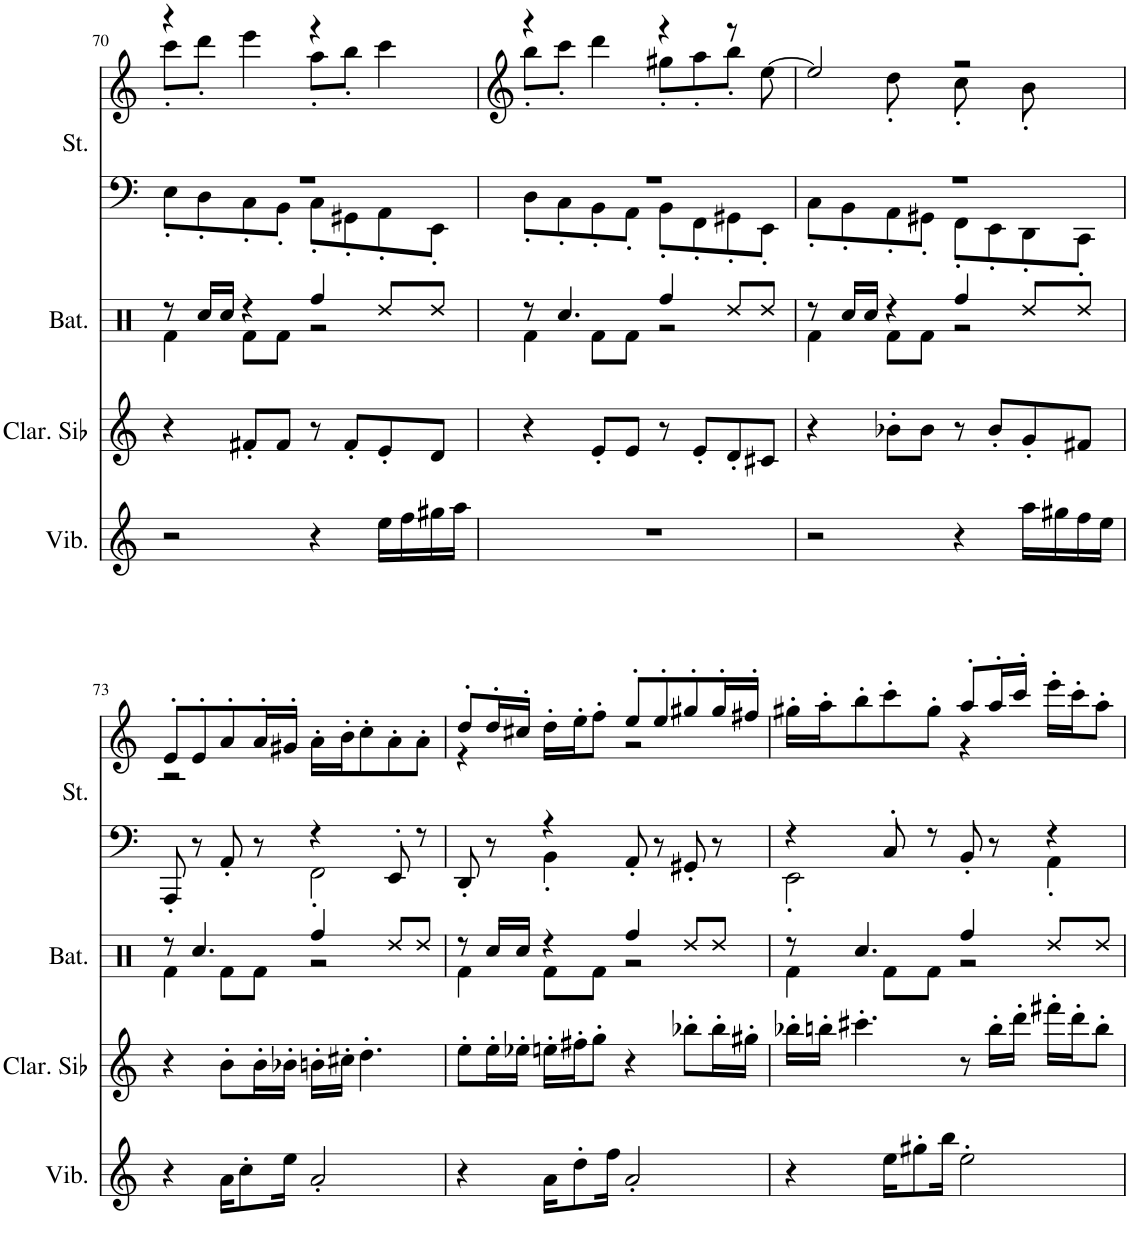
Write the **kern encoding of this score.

**kern	**kern	**kern	**kern	**kern
*part4	*part3	*part2	*part1	*part1
*staff5	*staff4	*staff3	*staff2	*staff1
*I"Vibraphone	*I"Clarinette en Sib	*I"Batterie	*I"Cordes	*
*I'Vib.	*I'Clar. Sib	*I'Bat.	*	*
!!LO:PB:g=z
*clefG2	*clefG2	*clefX	*clefF4	*clefG2
*	*Trd1c2	*	*	*
*k[]	*k[]	*k[]	*k[]	*k[]
*M2/2	*M2/2	*M2/2	*M2/2	*M2/2
=70	=70	=70	=70	=70
*	*	*^	*^	*^
2r	4r	8r	4Rf\	1r	8E'\L	4r	8ccc'\L
.	.	16Rcc/LL	.	.	8D'\	.	8ddd'\J
.	.	16Rcc/JJ	.	.	.	.	.
.	8f#X'/L	4r	8Rf\L	.	8C'\	4eee\	4ryy
.	8f#/J	.	8Rf\J	.	8BB'\J	.	.
4r	8r	4Rff/	2r	.	8C'\L	4r	8aa'\L
.	8f#'/L	.	.	.	8GG#X'\	.	8bb'\J
16ee\LL	8e'/	8Rdd/L	.	.	8AA'\	4ccc\	4ryy
16ff\	.	.	.	.	.	.	.
16gg#X\	8d/J	8Rdd/J	.	.	8EE'\J	.	.
16aa\JJ	.	.	.	.	.	.	.
=71	=71	=71	=71	=71	=71	=71	=71
1r	4r	8r	4Rf\	1r	8D'\L	4r	8bb'\L
.	.	4.Rcc/	.	.	8C'\	.	8ccc'\J
.	8e'/L	.	8Rf\L	.	8BB'\	4ddd\	4ryy
.	8e/J	.	8Rf\J	.	8AA'\J	.	.
.	8r	4Rff/	2r	.	8BB'\L	4r	8gg#X'\L
.	8e'/L	.	.	.	8FF'\	.	8aa'\
.	8d'/	8Rdd/L	.	.	8GG#X'\	8r	8bb'\J
.	8c#X/J	8Rdd/J	.	.	8EE'\J	[8ee\	8ryy
=72	=72	=72	=72	=72	=72	=72	=72
2r	4r	8r	4Rf\	1r	8C'\L	2ee/]	4ryy
.	.	16Rcc/LL	.	.	8BB'\	.	.
.	.	16Rcc/JJ	.	.	.	.	.
.	8b-X'\L	4r	8Rf\L	.	8AA'\	.	8dd'\
.	8b-\J	.	8Rf\J	.	8GG#X'\J	.	8ryy
4r	8r	4Rff/	2r	.	8FF'\L	2r	8cc'\
.	8b-'/L	.	.	.	8EE'\	.	8ryy
16aa\LL	8g'/	8Rdd/L	.	.	8DD'\	.	8b'\
16gg#X\	.	.	.	.	.	.	.
16ff\	8f#X/J	8Rdd/J	.	.	8CC'\J	.	8ryy
16ee\JJ	.	.	.	.	.	.	.
!!LO:LB:g=z	!!
=73	=73	=73	=73	=73	=73	=73	=73
4r	4r	8r	4Rf\	8AAA'/	2ryy	8e'/L	2r
.	.	4.Rcc/	.	8r	.	8e'/	.
16a\KL	8b'\L	.	8Rf\L	8AA'/	.	8a'/	.
8cc'\	.	.	.	.	.	.	.
.	16b'\L	.	8Rf\J	8r	.	16a'/L	.
16ee\Jk	16b-X'\JJ	.	.	.	.	16g#X'/JJ	.
2a'/	16bn'\LL	4Rff/	2r	4r	2FF'\	16a'\LL	2ryy
.	16cc#X'\JJ	.	.	.	.	16b'\J	.
.	4.dd'\	.	.	.	.	8cc'\	.
.	.	8Rdd/L	.	8EE'/	.	8a'\	.
.	.	8Rdd/J	.	8r	.	8a'\J	.
=74	=74	=74	=74	=74	=74	=74	=74
4r	8ee'\L	8r	4Rf\	8DD'/	4ryy	8dd'/L	4r
.	16ee'\L	16Rcc/LL	.	8r	.	16dd'/L	.
.	16ee-X'\JJ	16Rcc/JJ	.	.	.	16cc#X'/JJ	.
16a\KL	16een'\LL	4r	8Rf\L	4r	4BB'\	16dd'\LL	4ryy
8dd'\	16ff#X'\J	.	.	.	.	16ee'\J	.
.	8gg'\J	.	8Rf\J	.	.	8ff'\J	.
16ff\Jk	.	.	.	.	.	.	.
2a'/	4r	4Rff/	2r	8AA'/	2ryy	8ee'/L	2r
.	.	.	.	8r	.	8ee'/	.
.	8bb-X'\L	8Rdd/L	.	8GG#X'/	.	8gg#X'/	.
.	16bb-'\L	8Rdd/J	.	8r	.	16gg#'/L	.
.	16gg#X'\JJ	.	.	.	.	16ff#X'/JJ	.
=75	=75	=75	=75	=75	=75	=75	=75
4r	16bb-X'\LL	8r	4Rf\	4r	2EE'\	16gg#X'\LL	2ryy
.	16bbn'\JJ	.	.	.	.	16aa'\J	.
.	4.ccc#X'\	4.Rcc/	.	.	.	8bb'\	.
16ee\KL	.	.	8Rf\L	8C'/	.	8ccc'\	.
8gg#X'\	.	.	.	.	.	.	.
.	.	.	8Rf\J	8r	.	8gg#'\J	.
16bb\Jk	.	.	.	.	.	.	.
2ee'\	8r	4Rff/	2r	8BB'/	4ryy	8aa'/L	4r
.	16bb'\LL	.	.	8r	.	16aa'/L	.
.	16ddd'\JJ	.	.	.	.	16ccc'/JJ	.
.	16fff#X'\LL	8Rdd/L	.	4r	4AA'\	16eee'\LL	4ryy
.	16ddd'\J	.	.	.	.	16ccc'\J	.
.	8bb'\J	8Rdd/J	.	.	.	8aa'\J	.
*	*	*v	*v	*	*	*	*
*	*	*	*v	*v	*	*
*	*	*	*	*v	*v
=	=	=	=	=
*-	*-	*-	*-	*-
